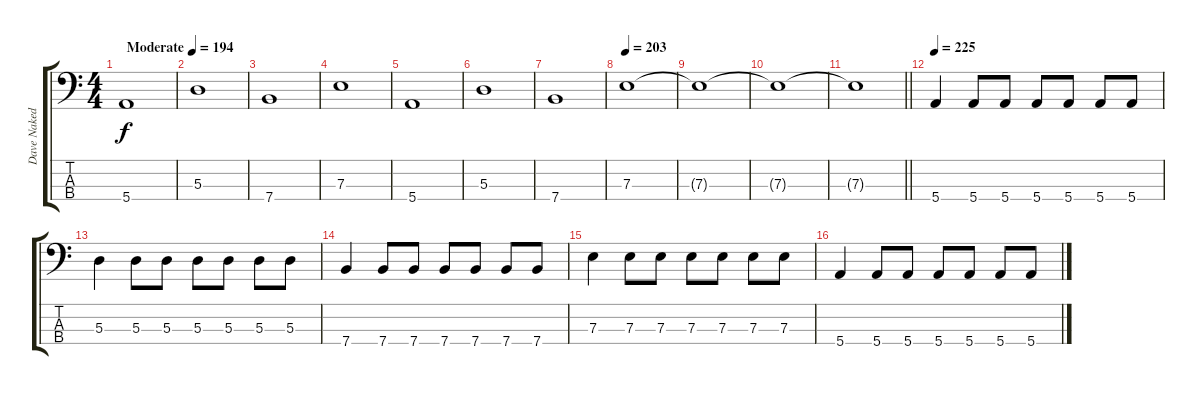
\track ("Dave Naked" "Dave Naked") {instrument electricbasspick}
\staff {score tabs}
\tuning (G2 D2 A1 E1) {hide}
\ts (4 4)
\tempo (194 "Moderate")
\clef f4
\ks c
5.4.1{dy f instrument electricbasspick} |
5.3.1 |
7.4.1 |
7.3.1 |
5.4.1 |
5.3.1 |
7.4.1 |
\tempo 203
7.3.1 |
7.3{t}.1 |
7.3{t}.1 |
\barLineRight lightlight
7.3{t}.1 |
\section ("" "")
\tempo 225
5.4.4 5.4.8 5.4.8 5.4.8 5.4.8 5.4.8 5.4.8 |
5.3.4 5.3.8 5.3.8 5.3.8 5.3.8 5.3.8 5.3.8 |
7.4.4 7.4.8 7.4.8 7.4.8 7.4.8 7.4.8 7.4.8 |
7.3.4 7.3.8 7.3.8 7.3.8 7.3.8 7.3.8 7.3.8 |
5.4.4 5.4.8 5.4.8 5.4.8 5.4.8 5.4.8 5.4.8
